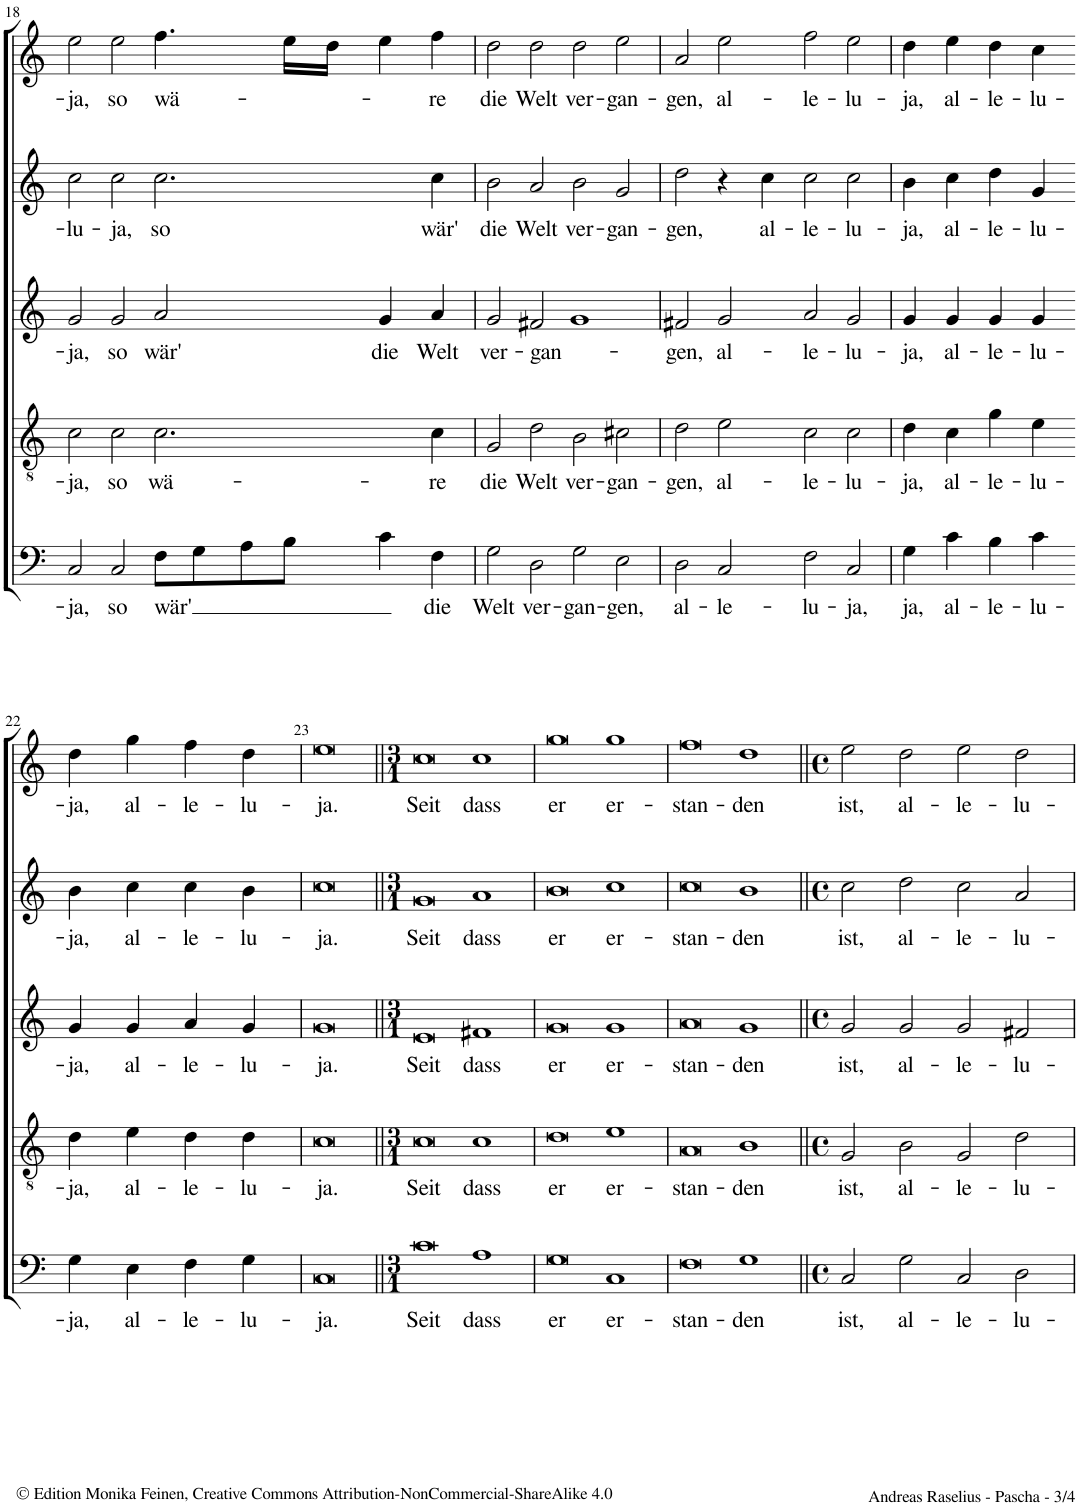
**kern	**text	**kern	**text	**kern	**text	**kern	**text	**kern	**text
*part5	*part5	*part4	*part4	*part3	*part3	*part2	*part2	*part1	*part1
*staff5	*staff5	*staff4	*staff4	*staff3	*staff3	*staff2	*staff2	*staff1	*staff1
*I"Bassus	*	*I"Tenor [Hypoionicus]	*	*I"Altus	*	*I"Quintus	*	*I"Cantus	*
!!LO:PB:g=z
*clefF4	*	*clefGv2	*	*clefG2	*	*clefG2	*	*clefG2	*
*k[]	*	*k[]	*	*k[]	*	*k[]	*	*k[]	*
*M4/2	*	*M4/2	*	*M4/2	*	*M4/2	*	*M4/2	*
*met(c)	*	*met(c)	*	*met(c)	*	*met(c)	*	*met(c)	*
=18	=18	=18	=18	=18	=18	=18	=18	=18	=18
!	!LO:LY:b	!	!LO:LY:b	!	!LO:LY:b	!	!LO:LY:b	!	!LO:LY:b
2C/	-ja,	2c\	-ja,	2g/	-ja,	2cc\	-lu-	2ee\	-ja,
!	!LO:LY:b	!	!LO:LY:b	!	!LO:LY:b	!	!LO:LY:b	!	!LO:LY:b
2C/	so	2c\	so	2g/	so	2cc\	-ja,	2ee\	so
!	!LO:LY:b	!	!LO:LY:b	!	!LO:LY:b	!	!LO:LY:b	!	!LO:LY:b
8F\L	wär'	2.c\	wä-	2a/	wär'	2.cc\	so	4.ff\	wä-
8G\	.	.	.	.	.	.	.	.	.
8A\	.	.	.	.	.	.	.	.	.
8B\J	.	.	.	.	.	.	.	16ee\LL	.
.	.	.	.	.	.	.	.	16dd\JJ	.
!	!	!	!	!	!LO:LY:b	!	!	!	!
4c\	.	.	.	4g/	die	.	.	4ee\	.
!	!LO:LY:b	!	!LO:LY:b	!	!LO:LY:b	!	!LO:LY:b	!	!LO:LY:b
4F\	die	4c\	-re	4a/	Welt	4cc\	wär'	4ff\	-re
=19	=19	=19	=19	=19	=19	=19	=19	=19	=19
!	!LO:LY:b	!	!LO:LY:b	!	!LO:LY:b	!	!LO:LY:b	!	!LO:LY:b
2G\	Welt	2G/	die	2g/	ver-	2b\	die	2dd\	die
!	!LO:LY:b	!	!LO:LY:b	!	!LO:LY:b	!	!LO:LY:b	!	!LO:LY:b
2D\	ver-	2d\	Welt	2f#X/	-gan-	2a/	Welt	2dd\	Welt
!	!LO:LY:b	!	!LO:LY:b	!	!	!	!LO:LY:b	!	!LO:LY:b
2G\	-gan-	2B\	ver-	1g	.	2b\	ver-	2dd\	ver-
!	!LO:LY:b	!	!LO:LY:b	!	!	!	!LO:LY:b	!	!LO:LY:b
2E\	-gen,	2c#X\	-gan-	.	.	2g/	-gan-	2ee\	-gan-
=20	=20	=20	=20	=20	=20	=20	=20	=20	=20
!	!LO:LY:b	!	!LO:LY:b	!	!LO:LY:b	!	!LO:LY:b	!	!LO:LY:b
2D\	al-	2d\	-gen,	2f#X/	-gen,	2dd\	-gen,	2a/	-gen,
!	!LO:LY:b	!	!LO:LY:b	!	!LO:LY:b	!	!	!	!LO:LY:b
2C/	-le-	2e\	al-	2g/	al-	4r	.	2ee\	al-
!	!	!	!	!	!	!	!LO:LY:b	!	!
.	.	.	.	.	.	4cc\	al-	.	.
!	!LO:LY:b	!	!LO:LY:b	!	!LO:LY:b	!	!LO:LY:b	!	!LO:LY:b
2F\	-lu-	2c\	-le-	2a/	-le-	2cc\	-le-	2ff\	-le-
!	!LO:LY:b	!	!LO:LY:b	!	!LO:LY:b	!	!LO:LY:b	!	!LO:LY:b
2C/	-ja,	2c\	-lu-	2g/	-lu-	2cc\	-lu-	2ee\	-lu-
=21	=21	=21	=21	=21	=21	=21	=21	=21	=21
!	!LO:LY:b	!	!LO:LY:b	!	!LO:LY:b	!	!LO:LY:b	!	!LO:LY:b
4G\	ja,	4d\	ja,	4g/	ja,	4b\	ja,	4dd\	ja,
!	!LO:LY:b	!	!LO:LY:b	!	!LO:LY:b	!	!LO:LY:b	!	!LO:LY:b
4c\	al-	4c\	al-	4g/	al-	4cc\	al-	4ee\	al-
!	!LO:LY:b	!	!LO:LY:b	!	!LO:LY:b	!	!LO:LY:b	!	!LO:LY:b
4B\	-le-	4g\	-le-	4g/	-le-	4dd\	-le-	4dd\	-le-
!	!LO:LY:b	!	!LO:LY:b	!	!LO:LY:b	!	!LO:LY:b	!	!LO:LY:b
4c\	-lu-	4e\	-lu-	4g/	-lu-	4g/	-lu-	4cc\	-lu-
!!LO:LB:g=z
=22-	=22-	=22-	=22-	=22-	=22-	=22-	=22-	=22-	=22-
!	!LO:LY:b	!	!LO:LY:b	!	!LO:LY:b	!	!LO:LY:b	!	!LO:LY:b
4G\	-ja,	4d\	-ja,	4g/	-ja,	4b\	-ja,	4dd\	-ja,
!	!LO:LY:b	!	!LO:LY:b	!	!LO:LY:b	!	!LO:LY:b	!	!LO:LY:b
4E\	al-	4e\	al-	4g/	al-	4cc\	al-	4gg\	al-
!	!LO:LY:b	!	!LO:LY:b	!	!LO:LY:b	!	!LO:LY:b	!	!LO:LY:b
4F\	-le-	4d\	-le-	4a/	-le-	4cc\	-le-	4ff\	-le-
!	!LO:LY:b	!	!LO:LY:b	!	!LO:LY:b	!	!LO:LY:b	!	!LO:LY:b
4G\	-lu-	4d\	-lu-	4g/	-lu-	4b\	-lu-	4dd\	-lu-
=23	=23	=23	=23	=23	=23	=23	=23	=23	=23
!	!LO:LY:b	!	!LO:LY:b	!	!LO:LY:b	!	!LO:LY:b	!	!LO:LY:b
0C	-ja.	0c	-ja.	0g	-ja.	0cc	-ja.	0ee	-ja.
=24||	=24||	=24||	=24||	=24||	=24||	=24||	=24||	=24||	=24||
*M3/1	*	*M3/1	*	*M3/1	*	*M3/1	*	*M3/1	*
!	!LO:LY:b	!	!LO:LY:b	!	!LO:LY:b	!	!LO:LY:b	!	!LO:LY:b
0c	Seit	0c	Seit	0e	Seit	0g	Seit	0cc	Seit
!	!LO:LY:b	!	!LO:LY:b	!	!LO:LY:b	!	!LO:LY:b	!	!LO:LY:b
1A	dass	1c	dass	1f#X	dass	1a	dass	1cc	dass
=25	=25	=25	=25	=25	=25	=25	=25	=25	=25
!	!LO:LY:b	!	!LO:LY:b	!	!LO:LY:b	!	!LO:LY:b	!	!LO:LY:b
0G	er	0d	er	0g	er	0b	er	0gg	er
!	!LO:LY:b	!	!LO:LY:b	!	!LO:LY:b	!	!LO:LY:b	!	!LO:LY:b
1C	er-	1e	er-	1g	er-	1cc	er-	1gg	er-
=26	=26	=26	=26	=26	=26	=26	=26	=26	=26
!	!LO:LY:b	!	!LO:LY:b	!	!LO:LY:b	!	!LO:LY:b	!	!LO:LY:b
0F	-stan-	0A	-stan-	0a	-stan-	0cc	-stan-	0ff	-stan-
!	!LO:LY:b	!	!LO:LY:b	!	!LO:LY:b	!	!LO:LY:b	!	!LO:LY:b
1G	-den	1B	-den	1g	-den	1b	-den	1dd	-den
=27||	=27||	=27||	=27||	=27||	=27||	=27||	=27||	=27||	=27||
*M4/2	*	*M4/2	*	*M4/2	*	*M4/2	*	*M4/2	*
*met(c)	*	*met(c)	*	*met(c)	*	*met(c)	*	*met(c)	*
!	!LO:LY:b	!	!LO:LY:b	!	!LO:LY:b	!	!LO:LY:b	!	!LO:LY:b
2C/	ist,	2G/	ist,	2g/	ist,	2cc\	ist,	2ee\	ist,
!	!LO:LY:b	!	!LO:LY:b	!	!LO:LY:b	!	!LO:LY:b	!	!LO:LY:b
2G\	al-	2B\	al-	2g/	al-	2dd\	al-	2dd\	al-
!	!LO:LY:b	!	!LO:LY:b	!	!LO:LY:b	!	!LO:LY:b	!	!LO:LY:b
2C/	-le-	2G/	-le-	2g/	-le-	2cc\	-le-	2ee\	-le-
!	!LO:LY:b	!	!LO:LY:b	!	!LO:LY:b	!	!LO:LY:b	!	!LO:LY:b
2D\	-lu-	2d\	-lu-	2f#X/	-lu-	2a/	-lu-	2dd\	-lu-
=	=	=	=	=	=	=	=	=	=
*-	*-	*-	*-	*-	*-	*-	*-	*-	*-
